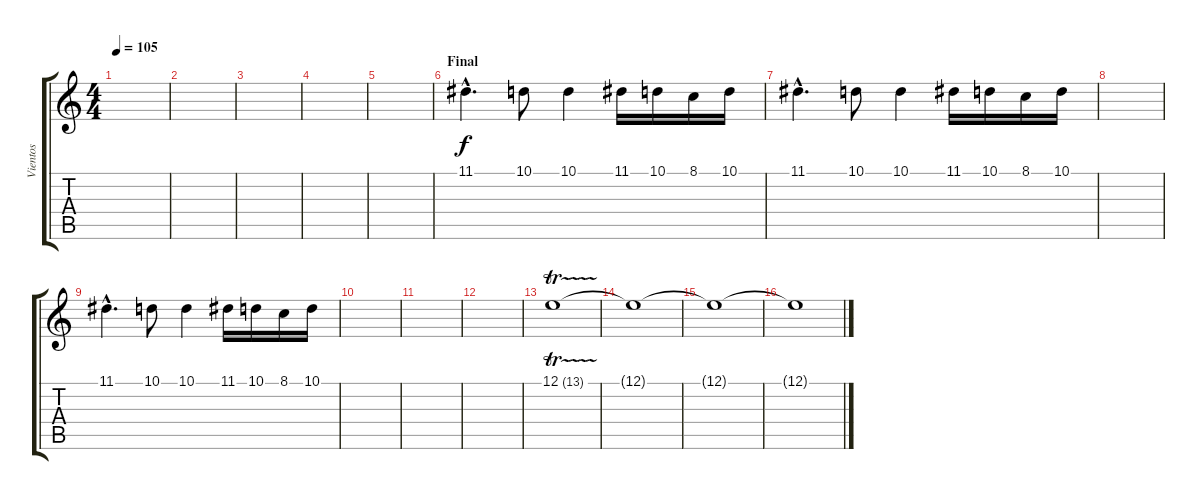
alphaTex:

\track ("Vientos" "Vientos") {instrument brasssection}
\staff {score tabs}
\tuning (E4 B3 G3 D3 A2 E2) {hide}
\ts (4 4)
\tempo 105
\clef g2
\ks c
|
|
|
|
|
\section ("" "Final")
11.1{hac}.4{d} 10.1.8 10.1.4 11.1.16 10.1.16 8.1.16 10.1.16 |
11.1{hac}.4{d} 10.1.8 10.1.4 11.1.16 10.1.16 8.1.16 10.1.16 |
|
11.1{hac}.4{d} 10.1.8 10.1.4 11.1.16 10.1.16 8.1.16 10.1.16 |
|
|
|
12.1{tr (13 64)}.1{instrument viola} |
12.1{t}.1 |
12.1{t}.1 |
12.1{t}.1
